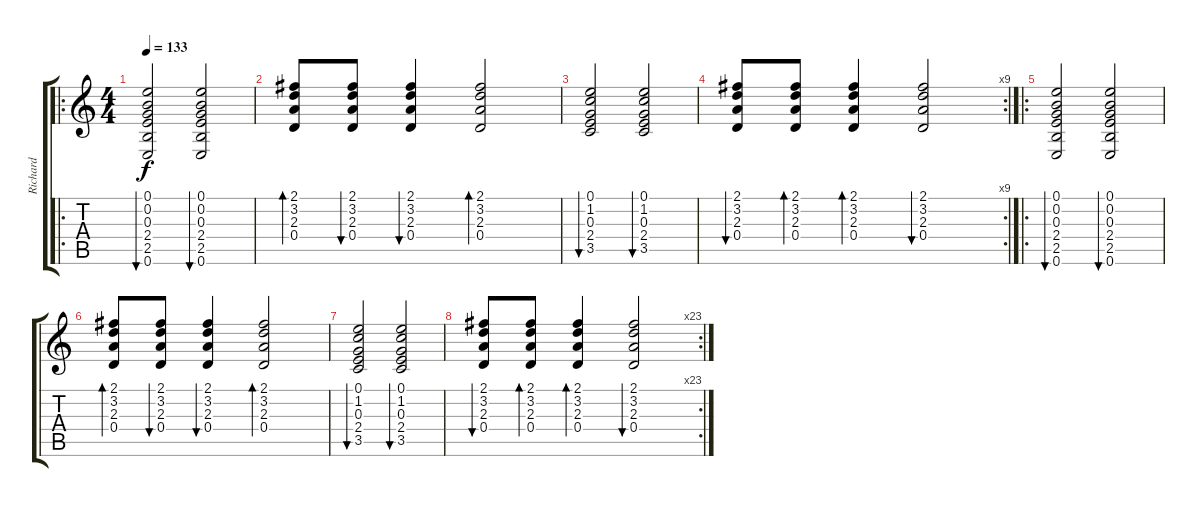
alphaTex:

\track ("Richard" "Richard") {instrument acousticguitarsteel}
\staff {score tabs}
\tuning (E4 B3 G3 D3 A2 E2) {hide}
\ro
\ts (4 4)
\tempo 133
\clef g2
\ks c
(0.1 0.2 0.3 2.4 2.5 0.6).2{bu 120 dy f} (0.1 0.2 0.3 2.4 2.5 0.6).2{bu 120} |
(2.1 3.2 2.3 0.4).8{bd 120} (2.1 3.2 2.3 0.4).8{bu 120} (2.1 3.2 2.3 0.4).4{bu 120} (2.1 3.2 2.3 0.4).2{bd 120} |
(0.1 1.2 0.3 2.4 3.5).2{bu 120} (0.1 1.2 0.3 2.4 3.5).2{bu 120} |
\rc 9
(2.1 3.2 2.3 0.4).8{bu 120} (2.1 3.2 2.3 0.4).8{bd 120} (2.1 3.2 2.3 0.4).4{bd 120} (2.1 3.2 2.3 0.4).2{bu 120} |
\ro
(0.1 0.2 0.3 2.4 2.5 0.6).2{bu 120} (0.1 0.2 0.3 2.4 2.5 0.6).2{bu 120} |
(2.1 3.2 2.3 0.4).8{bd 120} (2.1 3.2 2.3 0.4).8{bu 120} (2.1 3.2 2.3 0.4).4{bu 120} (2.1 3.2 2.3 0.4).2{bd 120} |
(0.1 1.2 0.3 2.4 3.5).2{bu 120} (0.1 1.2 0.3 2.4 3.5).2{bu 120} |
\rc 23
(2.1 3.2 2.3 0.4).8{bu 120} (2.1 3.2 2.3 0.4).8{bd 120} (2.1 3.2 2.3 0.4).4{bd 120} (2.1 3.2 2.3 0.4).2{bu 120}
